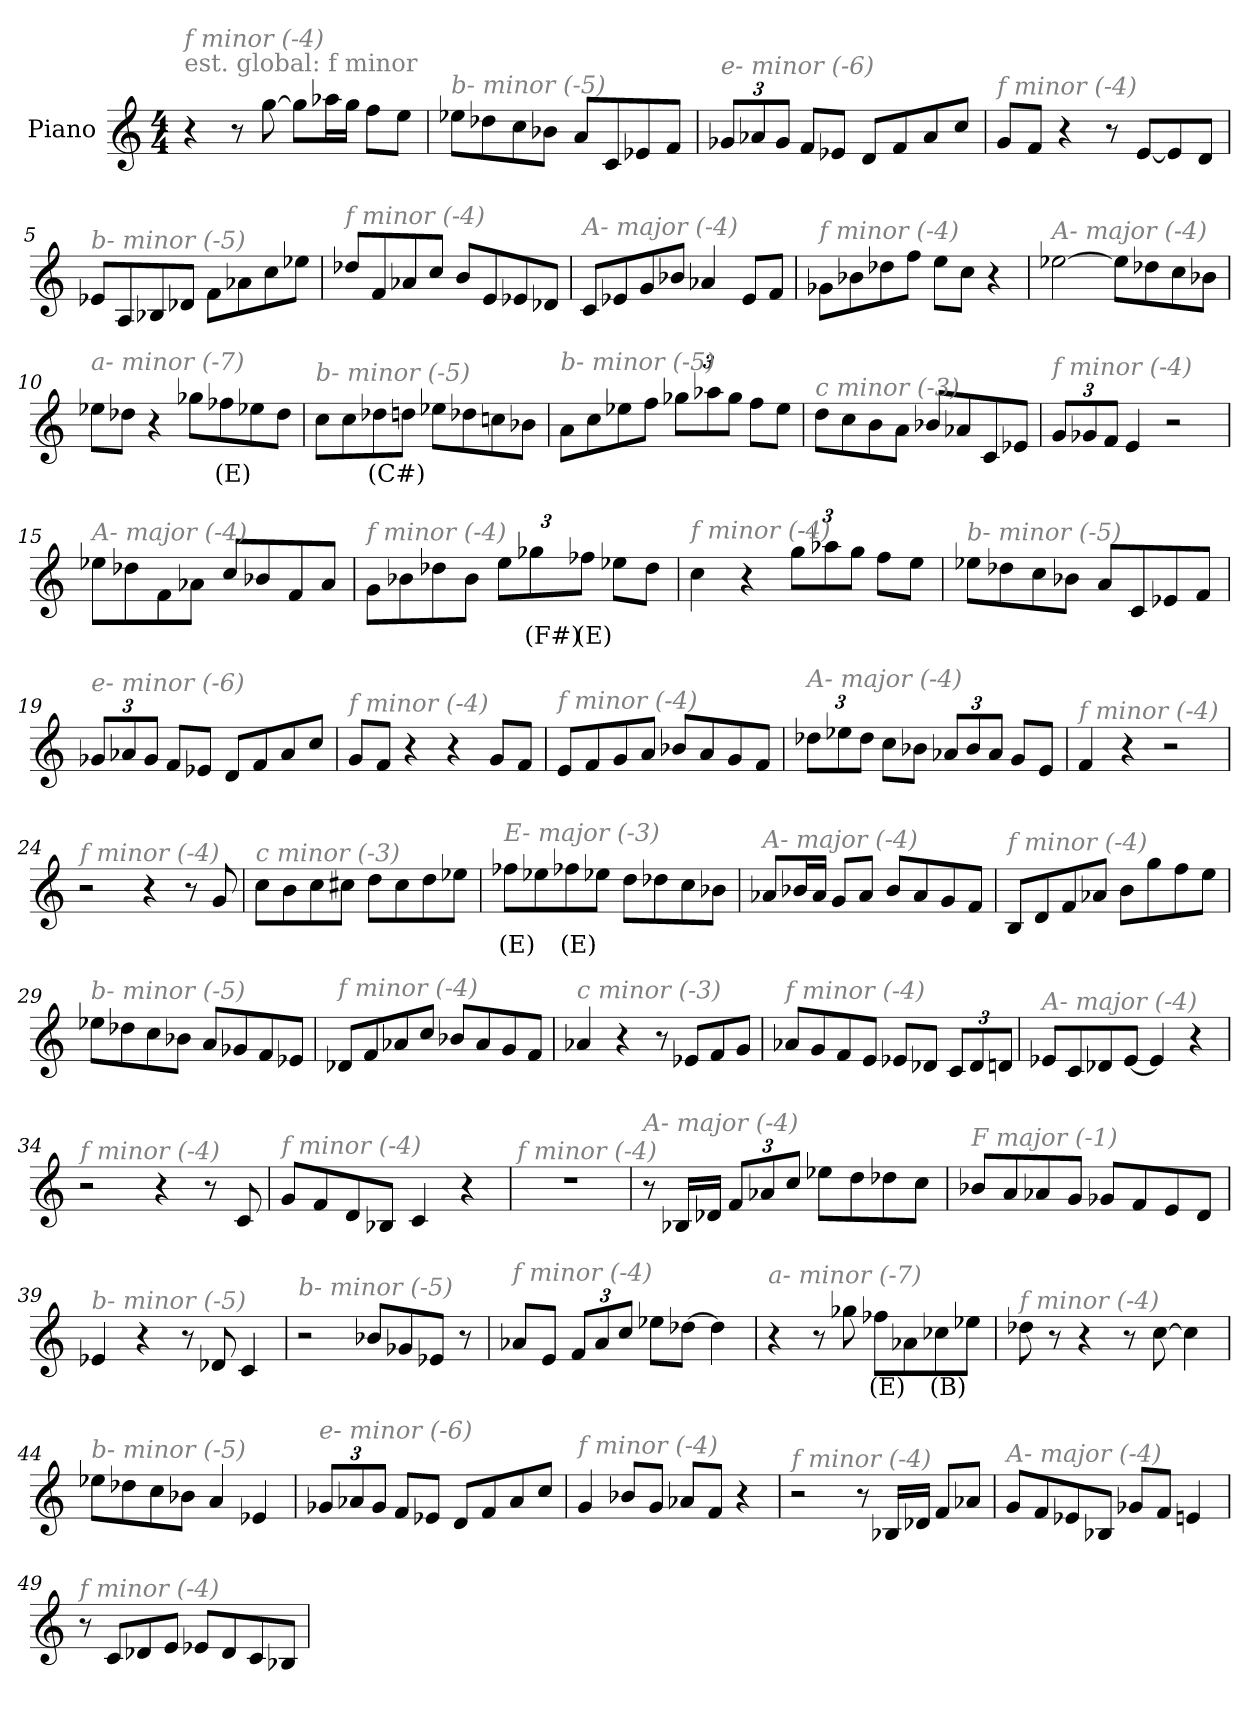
**kern	**text
*part1	*part1
*staff1	*staff1
*I"Piano	*
*I'Pno	*
*clefG2	*
*k[]	*
*M4/4	*
*MM230	*
=1	=1
!LO:TX:a:color=#808080:t=est. global&colon; f minor	!
!LO:TX:i:color=#808080:t=f minor (-4)	!
4r	.
8r	.
[8gg\	.
8gg\L]	.
16aa-X\L	.
16gg\JJ	.
8ff\L	.
8ee\J	.
=2	=2
!LO:TX:i:color=#808080:t=b- minor (-5)	!
8ee-X\L	.
8dd-X\	.
8cc\	.
8b-X\J	.
8a/L	.
8c/	.
8e-X/	.
8f/J	.
=3	=3
*Xbrackettup	*
!LO:TX:i:color=#808080:t=e- minor (-6)	!
12g-X/L	.
12a-X/	.
12g-/J	.
8f/L	.
8e-X/J	.
8d/L	.
8f/	.
8a-/	.
8cc/J	.
=4	=4
!LO:TX:i:color=#808080:t=f minor (-4)	!
8g/L	.
8f/J	.
4r	.
8r	.
[8e/L	.
8e/]	.
8d/J	.
!!LO:LB:g=z
=5	=5
!LO:TX:i:color=#808080:t=b- minor (-5)	!
8e-X/L	.
8A/	.
8B-X/	.
8d-X/J	.
8f\L	.
8a-X\	.
8cc\	.
8ee-X\J	.
=6	=6
!LO:TX:i:color=#808080:t=f minor (-4)	!
8dd-X/L	.
8f/	.
8a-X/	.
8cc/J	.
8b/L	.
8e/	.
8e-X/	.
8d-X/J	.
=7	=7
!LO:TX:i:color=#808080:t=A- major (-4)	!
8c/L	.
8e-X/	.
8g/	.
8b-X/J	.
4a-X/	.
8e-/L	.
8f/J	.
=8	=8
!LO:TX:i:color=#808080:t=f minor (-4)	!
8g-X\L	.
8b-X\	.
8dd-X\	.
8ff\J	.
8ee\L	.
8cc\J	.
4r	.
!!LO:LB:g=z
=9	=9
!LO:TX:i:color=#808080:t=A- major (-4)	!
[2ee-X\	.
8ee-\L]	.
8dd-X\	.
8cc\	.
8b-X\J	.
=10	=10
!LO:TX:i:color=#808080:t=a- minor (-7)	!
8ee-X\L	.
8dd-X\J	.
4r	.
8gg-X\L	.
8ff-Xi\	(E)
8ee-X\	.
8dd-\J	.
=11	=11
!LO:TX:i:color=#808080:t=b- minor (-5)	!
8cc\L	.
8cc\	.
8dd-Xi\	(C#)
8dd\J	.
8ee-X\L	.
8dd-X\	.
8ccn\	.
8b-X\J	.
=12	=12
!LO:TX:i:color=#808080:t=b- minor (-5)	!
8a\L	.
8cc\	.
8ee-X\	.
8ff\J	.
12gg-X\L	.
12aa-X\	.
12gg-\J	.
8ff\L	.
8ee-\J	.
!!LO:LB:g=z
=13	=13
!LO:TX:i:color=#808080:t=c minor (-3)	!
8dd\L	.
8cc\	.
8b\	.
8a\J	.
8b-X/L	.
8a-X/	.
8c/	.
8e-X/J	.
=14	=14
!LO:TX:i:color=#808080:t=f minor (-4)	!
12g/L	.
12g-X/	.
12f/J	.
4e/	.
2r	.
=15	=15
!LO:TX:i:color=#808080:t=A- major (-4)	!
8ee-X\L	.
8dd-X\	.
8f\	.
8a-X\J	.
8cc/L	.
8b-X/	.
8f/	.
8a-/J	.
=16	=16
!LO:TX:i:color=#808080:t=f minor (-4)	!
8g\L	.
8b-X\	.
8dd-X\	.
8b-\J	.
12ee\L	.
12gg-Xi\	(F#)
12ff-Xj\J	(E)
8ee-X\L	.
8dd-\J	.
!!LO:LB:g=z
=17	=17
!LO:TX:i:color=#808080:t=f minor (-4)	!
4cc\	.
4r	.
12gg\L	.
12aa-X\	.
12gg\J	.
8ff\L	.
8ee\J	.
=18	=18
!LO:TX:i:color=#808080:t=b- minor (-5)	!
8ee-X\L	.
8dd-X\	.
8cc\	.
8b-X\J	.
8a/L	.
8c/	.
8e-X/	.
8f/J	.
=19	=19
!LO:TX:i:color=#808080:t=e- minor (-6)	!
12g-X/L	.
12a-X/	.
12g-/J	.
8f/L	.
8e-X/J	.
8d/L	.
8f/	.
8a-/	.
8cc/J	.
=20	=20
!LO:TX:i:color=#808080:t=f minor (-4)	!
8g/L	.
8f/J	.
4r	.
4r	.
8g/L	.
8f/J	.
!!LO:LB:g=z
=21	=21
!LO:TX:i:color=#808080:t=f minor (-4)	!
8e/L	.
8f/	.
8g/	.
8a/J	.
8b-X/L	.
8a/	.
8g/	.
8f/J	.
=22	=22
!LO:TX:i:color=#808080:t=A- major (-4)	!
12dd-X\L	.
12ee-X\	.
12dd-\J	.
8cc\L	.
8b-X\J	.
12a-X/L	.
12b-/	.
12a-/J	.
8g/L	.
8e/J	.
=23	=23
!LO:TX:i:color=#808080:t=f minor (-4)	!
4f/	.
4r	.
2r	.
=24	=24
!LO:TX:i:color=#808080:t=f minor (-4)	!
2r	.
4r	.
8r	.
8g/	.
=25	=25
!LO:TX:i:color=#808080:t=c minor (-3)	!
8cc\L	.
8b\	.
8cc\	.
8cc#X\J	.
8dd\L	.
8cc#\	.
8dd\	.
8ee-X\J	.
!!LO:LB:g=z
=26	=26
!LO:TX:i:color=#808080:t=E- major (-3)	!
8ff-Xi\L	(E)
8ee-X\	.
8ff-Xi\	(E)
8ee-X\J	.
8dd\L	.
8dd-X\	.
8cc\	.
8b-X\J	.
=27	=27
!LO:TX:i:color=#808080:t=A- major (-4)	!
8a-X/L	.
16b-X/L	.
16a-/JJ	.
8g/L	.
8a-/J	.
8b-/L	.
8a-/	.
8g/	.
8f/J	.
=28	=28
!LO:TX:i:color=#808080:t=f minor (-4)	!
8B/L	.
8d/	.
8f/	.
8a-X/J	.
8b\L	.
8gg\	.
8ff\	.
8ee\J	.
=29	=29
!LO:TX:i:color=#808080:t=b- minor (-5)	!
8ee-X\L	.
8dd-X\	.
8cc\	.
8b-X\J	.
8a/L	.
8g-X/	.
8f/	.
8e-X/J	.
!!LO:LB:g=z
=30	=30
!LO:TX:i:color=#808080:t=f minor (-4)	!
8d-X/L	.
8f/	.
8a-X/	.
8cc/J	.
8b-X/L	.
8a-/	.
8g/	.
8f/J	.
=31	=31
!LO:TX:i:color=#808080:t=c minor (-3)	!
4a-X/	.
4r	.
8r	.
8e-X/L	.
8f/	.
8g/J	.
=32	=32
!LO:TX:i:color=#808080:t=f minor (-4)	!
8a-X/L	.
8g/	.
8f/	.
8e/J	.
8e-X/L	.
8d-X/J	.
12c/L	.
12d-/	.
12dn/J	.
=33	=33
!LO:TX:i:color=#808080:t=A- major (-4)	!
8e-X/L	.
8c/	.
8d-X/	.
[8e-/J	.
4e-/]	.
4r	.
!!LO:LB:g=z
=34	=34
!LO:TX:i:color=#808080:t=f minor (-4)	!
2r	.
4r	.
8r	.
8c/	.
=35	=35
!LO:TX:i:color=#808080:t=f minor (-4)	!
8g/L	.
8f/	.
8d/	.
8B-X/J	.
4c/	.
4r	.
=36	=36
!LO:TX:i:color=#808080:t=f minor (-4)	!
1r	.
=37	=37
!LO:TX:i:color=#808080:t=A- major (-4)	!
8r	.
16B-X/LL	.
16d-X/JJ	.
12f/L	.
12a-X/	.
12cc/J	.
8ee-X\L	.
8dd\	.
8dd-X\	.
8cc\J	.
=38	=38
!LO:TX:i:color=#808080:t=F major (-1)	!
8b-X/L	.
8a/	.
8a-X/	.
8g/J	.
8g-X/L	.
8f/	.
8e/	.
8d/J	.
!!LO:LB:g=z
=39	=39
!LO:TX:i:color=#808080:t=b- minor (-5)	!
4e-X/	.
4r	.
8r	.
8d-X/	.
4c/	.
=40	=40
!LO:TX:i:color=#808080:t=b- minor (-5)	!
2r	.
8b-X/L	.
8g-X/	.
8e-X/J	.
8r	.
=41	=41
!LO:TX:i:color=#808080:t=f minor (-4)	!
8a-X/L	.
8e/J	.
12f/L	.
12a-/	.
12cc/J	.
8ee-X\L	.
[8dd-X\J	.
4dd-\]	.
=42	=42
!LO:TX:i:color=#808080:t=a- minor (-7)	!
4r	.
8r	.
8gg-X\	.
8ff-Xi\L	(E)
8a-X\	.
8cc-Xi\	(B)
8ee-X\J	.
=43	=43
!LO:TX:i:color=#808080:t=f minor (-4)	!
8dd-X\	.
8r	.
4r	.
8r	.
[8cc\	.
4cc\]	.
!!LO:PB:g=z
=44	=44
!LO:TX:i:color=#808080:t=b- minor (-5)	!
8ee-X\L	.
8dd-X\	.
8cc\	.
8b-X\J	.
4a/	.
4e-X/	.
=45	=45
!LO:TX:i:color=#808080:t=e- minor (-6)	!
12g-X/L	.
12a-X/	.
12g-/J	.
8f/L	.
8e-X/J	.
8d/L	.
8f/	.
8a-/	.
8cc/J	.
=46	=46
!LO:TX:i:color=#808080:t=f minor (-4)	!
4g/	.
8b-X/L	.
8g/J	.
8a-X/L	.
8f/J	.
4r	.
=47	=47
!LO:TX:i:color=#808080:t=f minor (-4)	!
2r	.
8r	.
16B-X/LL	.
16d-X/JJ	.
8f/L	.
8a-X/J	.
!!LO:LB:g=z
=48	=48
!LO:TX:i:color=#808080:t=A- major (-4)	!
8g/L	.
8f/	.
8e-X/	.
8B-X/J	.
8g-X/L	.
8f/J	.
4en/	.
=49	=49
!LO:TX:i:color=#808080:t=f minor (-4)	!
8r	.
8c/L	.
8d-X/	.
8e/J	.
8e-X/L	.
8d-/	.
8c/	.
8B-X/J	.
=	=
*-	*-
